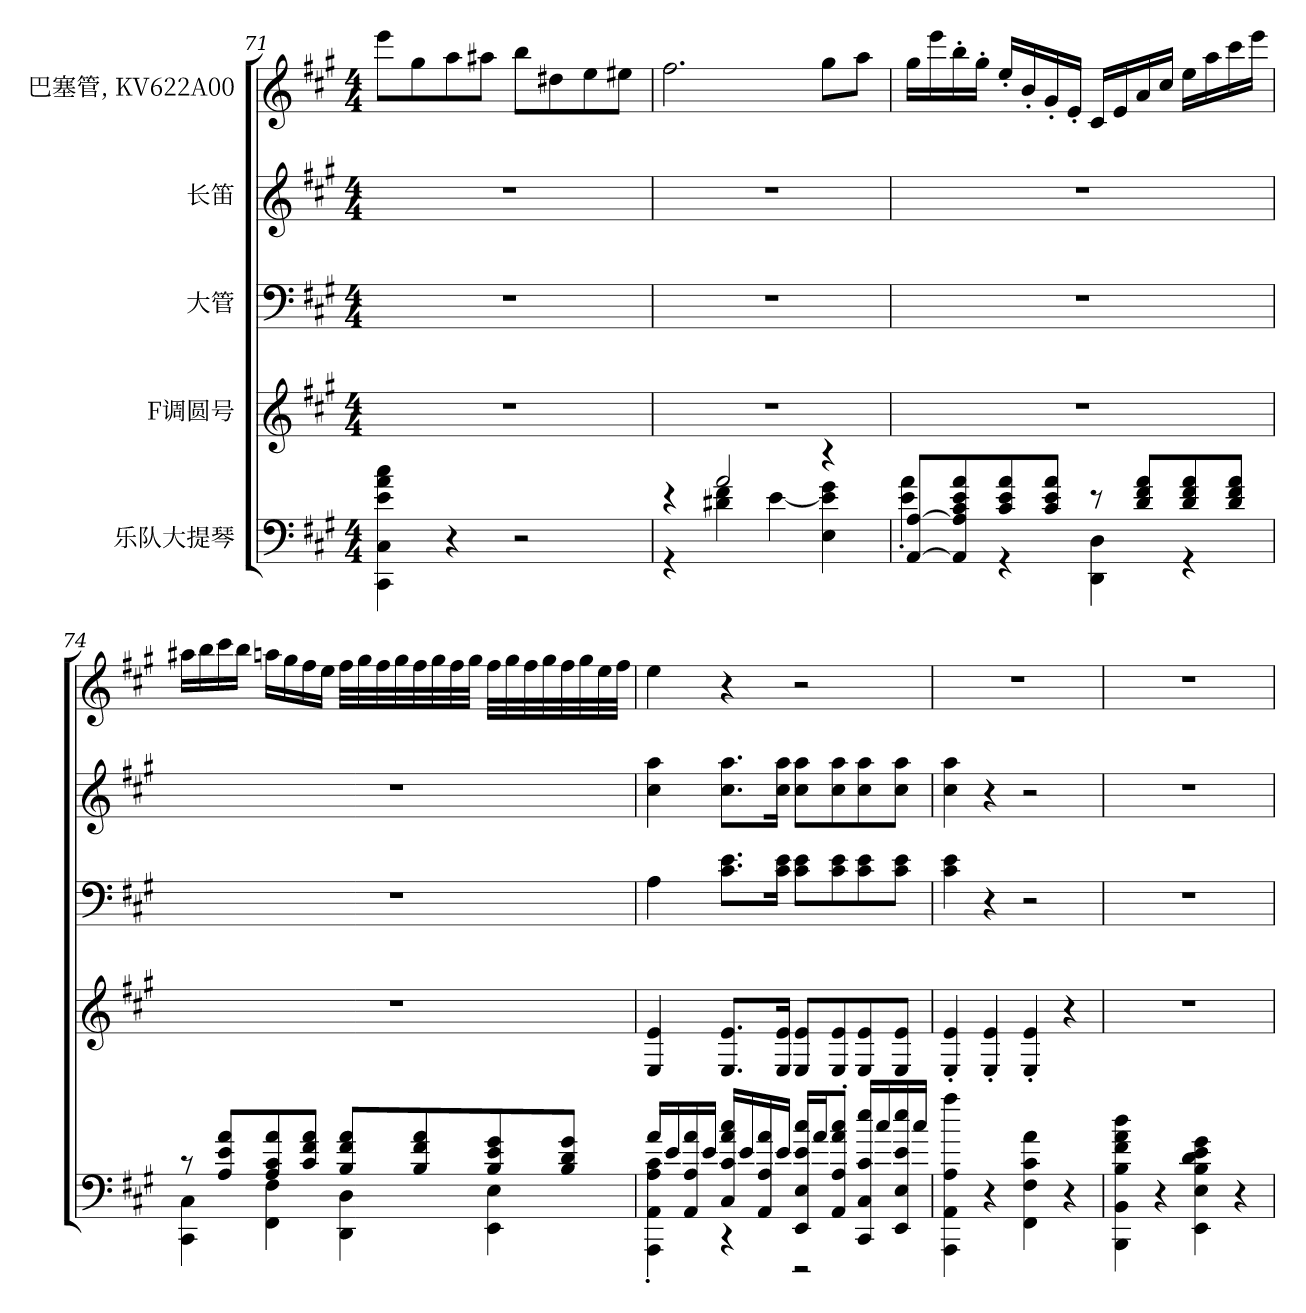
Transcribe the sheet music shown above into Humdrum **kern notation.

**kern	**kern	**kern	**kern	**kern
*part5	*part4	*part3	*part2	*part1
*staff5	*staff4	*staff3	*staff2	*staff1
*I"乐队大提琴	*I"F调圆号	*I"大管	*I"长笛	*I"巴塞管, KV622A00
*clefF4	*clefG2	*clefF4	*clefG2	*clefG2
*	*ITrd4c7	*	*	*ITrd4c7
*k[f#c#g#]	*k[f#c#]	*k[f#c#g#]	*k[f#c#g#]	*k[f#c#]
*M4/4	*M4/4	*M4/4	*M4/4	*M4/4
=71	=71	=71	=71	=71
4CC#\ 4C#\ 4e\ 4a\ 4cc#\	1r	1r	1r	8aa\L
.	.	.	.	8cc#\
4r	.	.	.	8dd\
.	.	.	.	8dd#X\J
2r	.	.	.	8ee\L
.	.	.	.	8g#X\
.	.	.	.	8a\
.	.	.	.	8a#X\J
!!LO:LB:g=z
=72	=72	=72	=72	=72
*^	*	*	*	*
4r	4r	1r	1r	1r	2.b\
2a/	4d#X\ 4f#\	.	.	.	.
.	[4e\	.	.	.	.
4r	4E\ 4e\] 4g#\	.	.	.	8cc#\L
.	.	.	.	.	8dd\J
=73	=73	=73	=73	=73	=73
[8AA/ [8A/L	4e\' 4a\'	1r	1r	1r	16cc#\LL
.	.	.	.	.	16aa\
8AA/] 8A/] 8c#/ 8e/ 8a/	.	.	.	.	16ee'\
.	.	.	.	.	16cc#'\JJ
8c#/ 8e/ 8a/	4r	.	.	.	16a'/LL
.	.	.	.	.	16e'/
8c#/ 8e/ 8a/J	.	.	.	.	16c#'/
.	.	.	.	.	16A'/JJ
8r	4DD\ 4D\	.	.	.	16F#/LL
.	.	.	.	.	16A/
8d/ 8f#/ 8a/L	.	.	.	.	16d/
.	.	.	.	.	16f#/JJ
8d/ 8f#/ 8a/	4r	.	.	.	16a\LL
.	.	.	.	.	16dd\
8d/ 8f#/ 8a/J	.	.	.	.	16ff#\
.	.	.	.	.	16aa\JJ
!!LO:PB:g=z
=74	=74	=74	=74	=74	=74
8r	4CC#\ 4C#\	1r	1r	1r	16dd#X\LL
.	.	.	.	.	16ee\
8A/ 8e/ 8a/L	.	.	.	.	16ff#\
.	.	.	.	.	16ee\JJ
8A/ 8c#/ 8a/	4FF#\ 4F#\	.	.	.	16ddn\LL
.	.	.	.	.	16cc#\
8c#/ 8f#/ 8a/J	.	.	.	.	16b\
.	.	.	.	.	16a\JJ
8B/ 8f#/ 8a/L	4DD\ 4D\	.	.	.	32b\LLL
.	.	.	.	.	32cc#\
.	.	.	.	.	32b\
.	.	.	.	.	32cc#\
8B/ 8f#/ 8a/	.	.	.	.	32b\
.	.	.	.	.	32cc#\
.	.	.	.	.	32b\
.	.	.	.	.	32cc#\JJJ
8B/ 8e/ 8g#/	4EE\ 4E\	.	.	.	32b\LLL
.	.	.	.	.	32cc#\
.	.	.	.	.	32b\
.	.	.	.	.	32cc#\
8B/ 8d/ 8g#/J	.	.	.	.	32b\
.	.	.	.	.	32cc#\
.	.	.	.	.	32a\
.	.	.	.	.	32b\JJJ
!!LO:LB:g=z
=75	=75	=75	=75	=75	=75
16a/LL	4AAA\' 4AA\' 4A\' 4c#\'	4AA/ 4A/	4A\	4cc#\ 4aa\	4a\
16e/	.	.	.	.	.
16AA/ 16A/ 16a/	.	.	.	.	.
16e/JJ	.	.	.	.	.
16C#/ 16c#/ 16a/ 16cc#/LL	4r	8.AA/ 8.A/L	8.c#\ 8.e\L	8.cc#\ 8.aa\L	4r
16e/	.	.	.	.	.
16AA/ 16A/ 16a/	.	.	.	.	.
16e/JJ	.	16AA/ 16A/Jk	16c#\ 16e\Jk	16cc#\ 16aa\Jk	.
16EE/ 16E/ 16e/ 16cc#/LL	2r	8AA/ 8A/L	8c#\ 8e\L	8cc#\ 8aa\L	2r
16a/J	.	.	.	.	.
8AA/' 8A/' 8a/' 8cc#/'J	.	8AA/ 8A/	8c#\ 8e\	8cc#\ 8aa\	.
16CC#/ 16C#/ 16c#/ 16ee/LL	.	8AA/ 8A/	8c#\ 8e\	8cc#\ 8aa\	.
16cc#/	.	.	.	.	.
16EE/ 16E/ 16e/ 16ee/	.	8AA/ 8A/J	8c#\ 8e\J	8cc#\ 8aa\J	.
16cc#/JJ	.	.	.	.	.
*v	*v	*	*	*	*
=76	=76	=76	=76	=76
4AAA\ 4AA\ 4A\ 4aa\	4AA/' 4A/'	4c#\ 4e\	4cc#\ 4aa\	1r
4r	4AA/' 4A/'	4r	4r	.
4FF#\ 4F#\ 4c#\ 4a\	4AA/' 4A/'	2r	2r	.
4r	4r	.	.	.
=77	=77	=77	=77	=77
4BBB\ 4BB\ 4B\ 4f#\ 4a\ 4dd\	1r	1r	1r	1r
4r	.	.	.	.
4EE\ 4E\ 4B\ 4d\ 4e\ 4g#\	.	.	.	.
4r	.	.	.	.
=	=	=	=	=
*-	*-	*-	*-	*-
